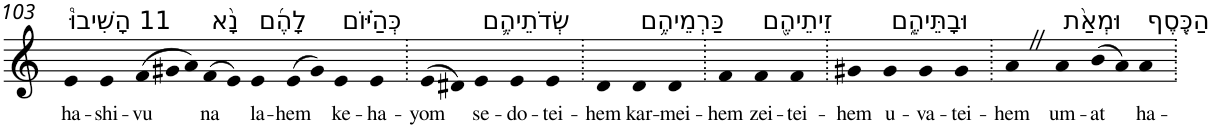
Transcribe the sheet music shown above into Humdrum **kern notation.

**kern	**text
*part1	*part1
*staff1	*staff1
*I"Piano	*
*I'Pno	*
!!LO:PB:g=z
*clefG2	*
*k[]	*
=103	=103
!LO:TX:a:t=11 הָשִׁיבוּ֩	!
!	!LO:LY:b
4e	ha-
!	!LO:LY:b
4e	-shi-
*Xtuplet	*
!	!LO:LY:b
(>12f	-vu
12g#X	.
12a)	.
!LO:TX:a:t=נָ֨א	!
!	!LO:LY:b
(>8f	na
8e)	.
!LO:TX:a:t=לָהֶ֜ם	!
!	!LO:LY:b
4e	la-
!	!LO:LY:b
(>8e	-hem
8g#)	.
!LO:TX:a:t=כְּהַיּ֗וֹם	!
!	!LO:LY:b
4e	ke-
!	!LO:LY:b
4e	-ha-
=104.	=104.
!	!LO:LY:b
(>8e	-yom
8d#X)	.
!LO:TX:a:t=שְׂדֹתֵיהֶ֛ם	!
!	!LO:LY:b
4e	se-
!	!LO:LY:b
4e	-do-
!	!LO:LY:b
4e	-tei-
=105.	=105.
!	!LO:LY:b
4d	-hem
!LO:TX:a:t=כַּרְמֵיהֶ֥ם	!
!	!LO:LY:b
4d	kar-
!	!LO:LY:b
4d	-mei-
=106.	=106.
!	!LO:LY:b
4f	-hem
!LO:TX:a:t=זֵיתֵיהֶ֖ם	!
!	!LO:LY:b
4f	zei-
!	!LO:LY:b
4f	-tei-
=107.	=107.
!	!LO:LY:b
4g#X	-hem
!LO:TX:a:t=וּבָתֵּיהֶ֑ם	!
!	!LO:LY:b
4g#	u-
!	!LO:LY:b
4g#	-va-
!	!LO:LY:b
4g#	-tei-
=108.	=108.
!	!LO:LY:b
4aZ	-hem
!LO:TX:a:t=וּמְאַ֨ת	!
!	!LO:LY:b
4a	um-
!	!LO:LY:b
(>8b	-at
8a)	.
!LO:TX:a:t=הַכֶּ֤סֶף	!
!	!LO:LY:b
4a	ha-
=.	=.
*-	*-
